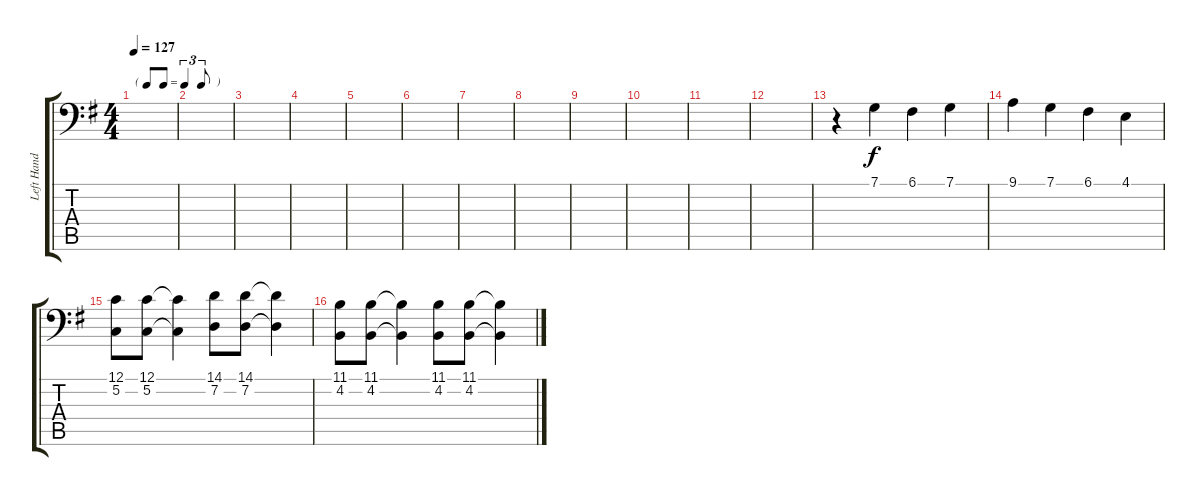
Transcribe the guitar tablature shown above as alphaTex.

\track ("Left Hand" "Left Hand") {instrument electricgrandpiano}
\staff {score tabs}
\tuning (C3 G2 D2 A1 E1 B0) {hide}
\ts (4 4)
\tf triplet8th
\tempo 127
\clef f4
\ks g
|
|
|
|
|
|
|
|
|
|
|
|
r.4 7.1.4 6.1.4 7.1.4 |
9.1.4 7.1.4 6.1.4 4.1.4 |
(12.1 5.2).8 (12.1 5.2).8 (12.1{t} 5.2{t}).4 (14.1 7.2).8 (14.1 7.2).8 (14.1{t} 7.2{t}).4 |
(11.1 4.2).8 (11.1 4.2).8 (11.1{t} 4.2{t}).4 (11.1 4.2).8 (11.1 4.2).8 (11.1{t} 4.2{t}).4
